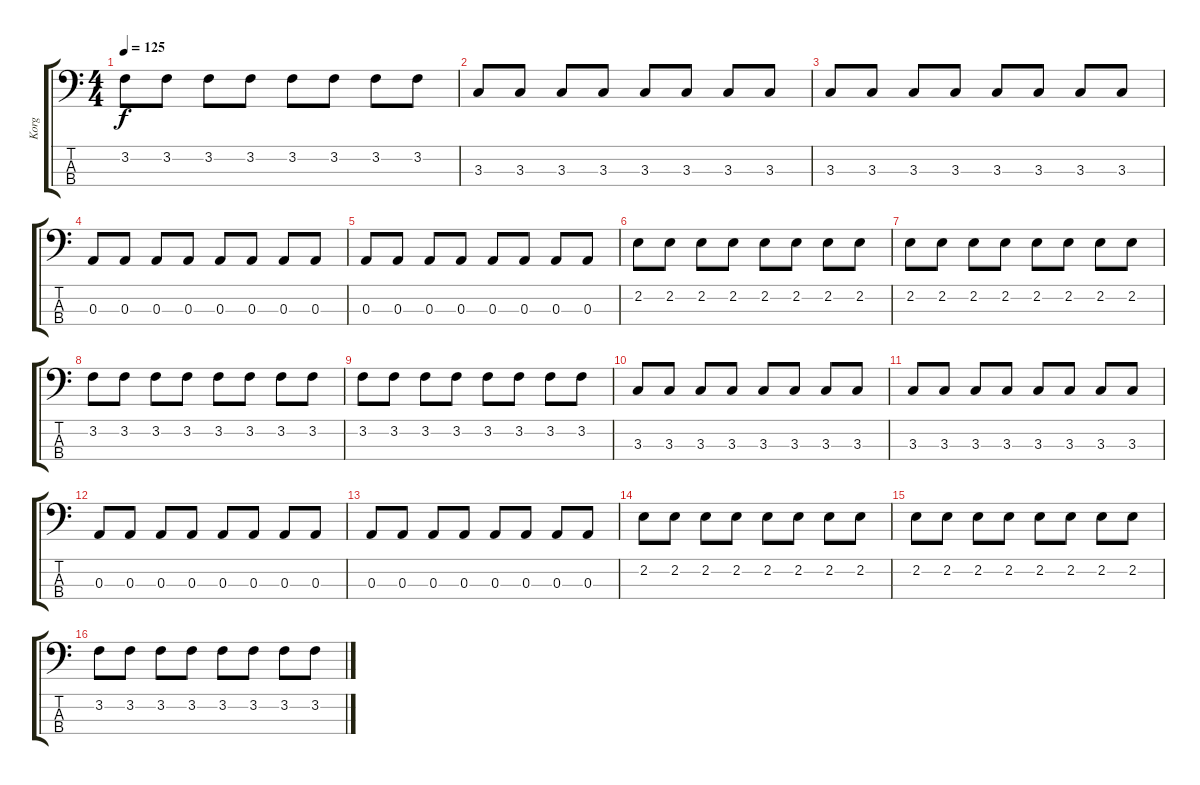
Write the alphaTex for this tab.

\track ("Korg" "Korg") {instrument synthbass1}
\staff {score tabs}
\tuning (G2 D2 A1 E1) {hide}
\ts (4 4)
\tempo 125
\clef f4
\ks c
3.2.8{dy f} 3.2.8 3.2.8 3.2.8 3.2.8 3.2.8 3.2.8 3.2.8 |
3.3.8 3.3.8 3.3.8 3.3.8 3.3.8 3.3.8 3.3.8 3.3.8 |
3.3.8 3.3.8 3.3.8 3.3.8 3.3.8 3.3.8 3.3.8 3.3.8 |
0.3.8 0.3.8 0.3.8 0.3.8 0.3.8 0.3.8 0.3.8 0.3.8 |
0.3.8 0.3.8 0.3.8 0.3.8 0.3.8 0.3.8 0.3.8 0.3.8 |
2.2.8 2.2.8 2.2.8 2.2.8 2.2.8 2.2.8 2.2.8 2.2.8 |
2.2.8 2.2.8 2.2.8 2.2.8 2.2.8 2.2.8 2.2.8 2.2.8 |
3.2.8 3.2.8 3.2.8 3.2.8 3.2.8 3.2.8 3.2.8 3.2.8 |
3.2.8 3.2.8 3.2.8 3.2.8 3.2.8 3.2.8 3.2.8 3.2.8 |
3.3.8 3.3.8 3.3.8 3.3.8 3.3.8 3.3.8 3.3.8 3.3.8 |
3.3.8 3.3.8 3.3.8 3.3.8 3.3.8 3.3.8 3.3.8 3.3.8 |
0.3.8 0.3.8 0.3.8 0.3.8 0.3.8 0.3.8 0.3.8 0.3.8 |
0.3.8 0.3.8 0.3.8 0.3.8 0.3.8 0.3.8 0.3.8 0.3.8 |
2.2.8 2.2.8 2.2.8 2.2.8 2.2.8 2.2.8 2.2.8 2.2.8 |
2.2.8 2.2.8 2.2.8 2.2.8 2.2.8 2.2.8 2.2.8 2.2.8 |
3.2.8 3.2.8 3.2.8 3.2.8 3.2.8 3.2.8 3.2.8 3.2.8
